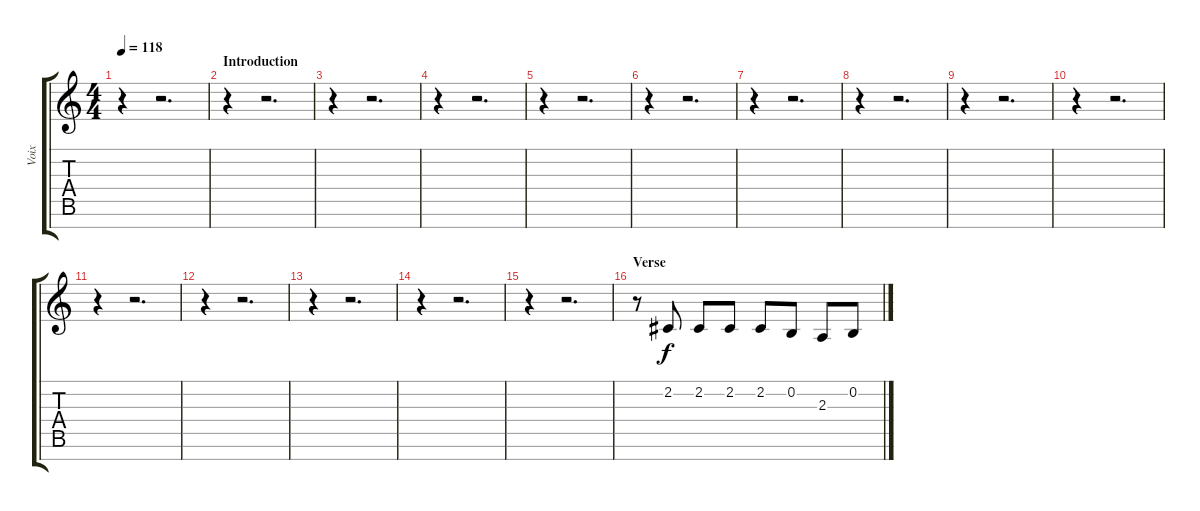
\track ("Voix " "Voix ") {instrument acousticgrandpiano}
\staff {score tabs}
\tuning (E4 B3 G3 D3 A2 E2 B1) {hide}
\ts (4 4)
\tempo 118
\clef g2
\ks c
r.4{dy f instrument acousticgrandpiano} r.2{d} |
\section ("" "Introduction")
r.4 r.2{d} |
r.4 r.2{d} |
r.4 r.2{d} |
r.4 r.2{d} |
r.4 r.2{d} |
r.4 r.2{d} |
r.4 r.2{d} |
r.4 r.2{d} |
r.4 r.2{d} |
r.4 r.2{d} |
r.4 r.2{d} |
r.4 r.2{d} |
r.4 r.2{d} |
r.4 r.2{d} |
\section ("" "Verse")
r.8 2.2.8 2.2.8 2.2.8 2.2.8 0.2.8 2.3.8 0.2.8
